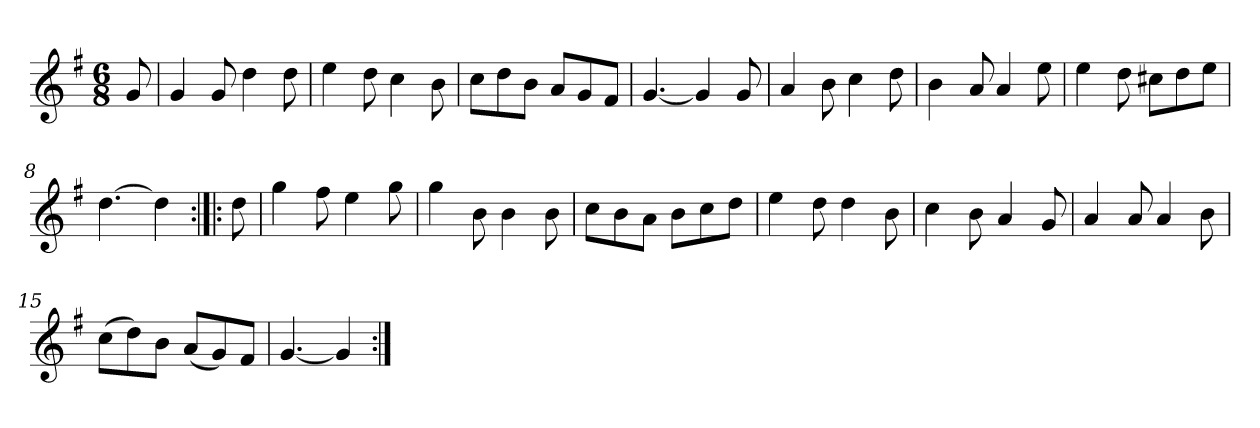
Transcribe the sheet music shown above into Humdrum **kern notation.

**kern
*part1
*staff1
*clefG2
*k[f#]
*G:
*M6/8
*MM120
=
8g
=1
4g
8g
4dd
8dd
=2
4ee
8dd
4cc
8b
=3
8cc\L
8dd\
8b\J
8a/L
8g/
8f#/J
=4
[4.g
4g]
8g
=5
4a
8b
4cc
8dd
=6
4b
8a
4a
8ee
=7
4ee
8dd
8cc#X\L
8dd\
8ee\J
=8
[4.dd
4dd]
=:|!|:
8dd
=9
4gg
8ff#
4ee
8gg
=10
4gg
8b
4b
8b
=11
8cc\L
8b\
8a\J
8b\L
8cc\
8dd\J
=12
4ee
8dd
4dd
8b
=13
4cc
8b
4a
8g
=14
4a
8a
4a
8b
=15
(8cc\L
8dd\)
8b\J
(8a/L
8g/)
8f#/J
=16
[4.g
4g]
=:|!
*-
